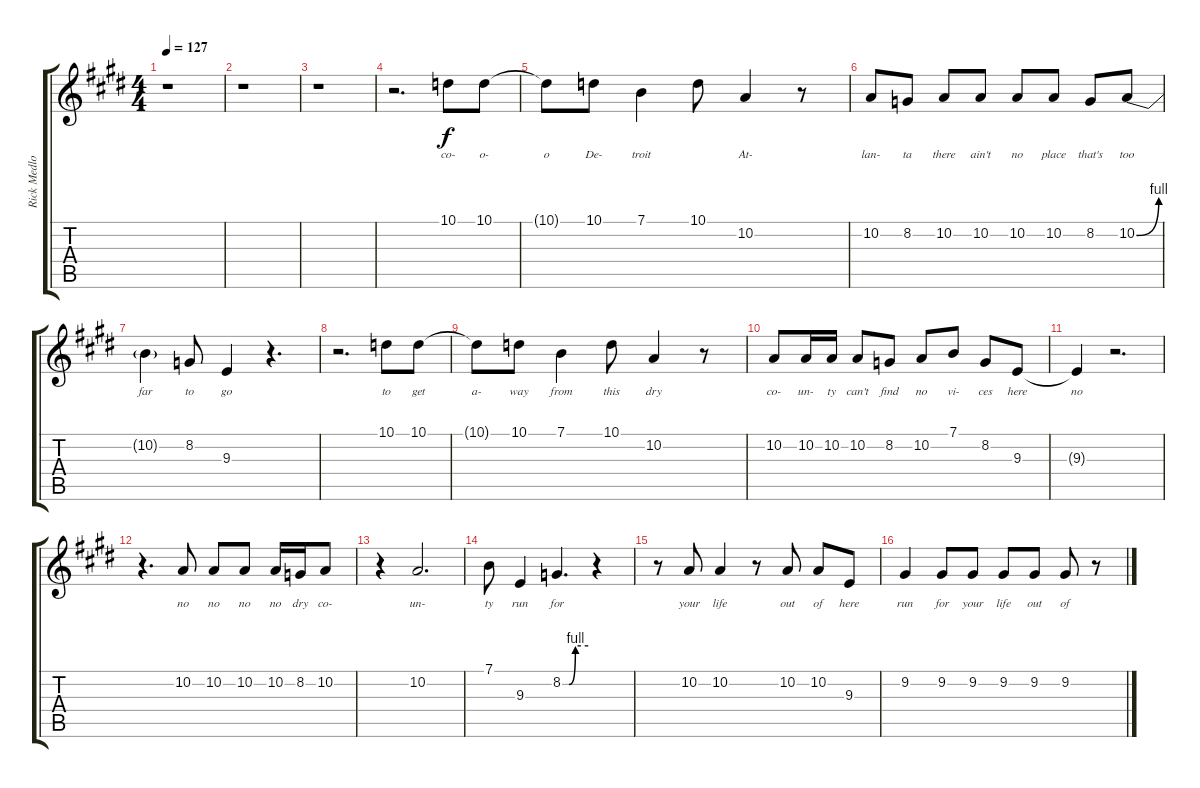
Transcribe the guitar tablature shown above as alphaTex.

\track ("Rick Medlocke Vocals" "Rick Medlo") {instrument violin}
\staff {score tabs}
\tuning (E4 B3 G3 D3 A2 E2) {hide}
\ts (4 4)
\tempo 127
\clef g2
\ks e
r.1{dy f} |
r.1 |
r.1 |
r.2{d} 10.1.8{lyrics (0 "co-") lyrics (1 "") lyrics (2 "") lyrics (3 "") lyrics (4 "")} 10.1.8{lyrics (0 "o-") lyrics (1 "") lyrics (2 "") lyrics (3 "") lyrics (4 "")} |
10.1{t}.8{lyrics (0 "o") lyrics (1 "") lyrics (2 "") lyrics (3 "") lyrics (4 "")} 10.1.8{lyrics (0 "De-") lyrics (1 "") lyrics (2 "") lyrics (3 "") lyrics (4 "")} 7.1.4{lyrics (0 "troit") lyrics (1 "") lyrics (2 "") lyrics (3 "") lyrics (4 "")} 10.1.8{lyrics (0 "") lyrics (1 "") lyrics (2 "") lyrics (3 "") lyrics (4 "")} 10.2.4{lyrics (0 "At-") lyrics (1 "") lyrics (2 "") lyrics (3 "") lyrics (4 "")} r.8 |
10.2.8{lyrics (0 "lan-") lyrics (1 "") lyrics (2 "") lyrics (3 "") lyrics (4 "")} 8.2.8{lyrics (0 "ta") lyrics (1 "") lyrics (2 "") lyrics (3 "") lyrics (4 "")} 10.2.8{lyrics (0 "there") lyrics (1 "") lyrics (2 "") lyrics (3 "") lyrics (4 "")} 10.2.8{lyrics (0 "ain't") lyrics (1 "") lyrics (2 "") lyrics (3 "") lyrics (4 "")} 10.2.8{lyrics (0 "no") lyrics (1 "") lyrics (2 "") lyrics (3 "") lyrics (4 "")} 10.2.8{lyrics (0 "place") lyrics (1 "") lyrics (2 "") lyrics (3 "") lyrics (4 "")} 8.2.8{lyrics (0 "that's") lyrics (1 "") lyrics (2 "") lyrics (3 "") lyrics (4 "")} 10.2{be (bend 0 0 60 4)}.8{lyrics (0 "too") lyrics (1 "") lyrics (2 "") lyrics (3 "") lyrics (4 "")} |
10.2{t}.4{lyrics (0 "far") lyrics (1 "") lyrics (2 "") lyrics (3 "") lyrics (4 "")} 8.2.8{lyrics (0 "to") lyrics (1 "") lyrics (2 "") lyrics (3 "") lyrics (4 "")} 9.3.4{lyrics (0 "go") lyrics (1 "") lyrics (2 "") lyrics (3 "") lyrics (4 "")} r.4{d} |
r.2{d} 10.1.8{lyrics (0 "to") lyrics (1 "") lyrics (2 "") lyrics (3 "") lyrics (4 "")} 10.1.8{lyrics (0 "get") lyrics (1 "") lyrics (2 "") lyrics (3 "") lyrics (4 "")} |
10.1{t}.8{lyrics (0 "a-") lyrics (1 "") lyrics (2 "") lyrics (3 "") lyrics (4 "")} 10.1.8{lyrics (0 "way") lyrics (1 "") lyrics (2 "") lyrics (3 "") lyrics (4 "")} 7.1.4{lyrics (0 "from") lyrics (1 "") lyrics (2 "") lyrics (3 "") lyrics (4 "")} 10.1.8{lyrics (0 "this") lyrics (1 "") lyrics (2 "") lyrics (3 "") lyrics (4 "")} 10.2.4{lyrics (0 "dry") lyrics (1 "") lyrics (2 "") lyrics (3 "") lyrics (4 "")} r.8 |
10.2.8{lyrics (0 "co-") lyrics (1 "") lyrics (2 "") lyrics (3 "") lyrics (4 "")} 10.2.16{lyrics (0 "un-") lyrics (1 "") lyrics (2 "") lyrics (3 "") lyrics (4 "")} 10.2.16{lyrics (0 "ty") lyrics (1 "") lyrics (2 "") lyrics (3 "") lyrics (4 "")} 10.2.8{lyrics (0 "can't") lyrics (1 "") lyrics (2 "") lyrics (3 "") lyrics (4 "")} 8.2.8{lyrics (0 "find") lyrics (1 "") lyrics (2 "") lyrics (3 "") lyrics (4 "")} 10.2.8{lyrics (0 "no") lyrics (1 "") lyrics (2 "") lyrics (3 "") lyrics (4 "")} 7.1.8{lyrics (0 "vi-") lyrics (1 "") lyrics (2 "") lyrics (3 "") lyrics (4 "")} 8.2.8{lyrics (0 "ces") lyrics (1 "") lyrics (2 "") lyrics (3 "") lyrics (4 "")} 9.3.8{lyrics (0 "here") lyrics (1 "") lyrics (2 "") lyrics (3 "") lyrics (4 "")} |
9.3{t}.4{lyrics (0 "no") lyrics (1 "") lyrics (2 "") lyrics (3 "") lyrics (4 "")} r.2{d} |
r.4{d} 10.2.8{lyrics (0 "no") lyrics (1 "") lyrics (2 "") lyrics (3 "") lyrics (4 "")} 10.2.8{lyrics (0 "no") lyrics (1 "") lyrics (2 "") lyrics (3 "") lyrics (4 "")} 10.2.8{lyrics (0 "no") lyrics (1 "") lyrics (2 "") lyrics (3 "") lyrics (4 "")} 10.2.16{lyrics (0 "no") lyrics (1 "") lyrics (2 "") lyrics (3 "") lyrics (4 "")} 8.2.16{lyrics (0 "dry") lyrics (1 "") lyrics (2 "") lyrics (3 "") lyrics (4 "")} 10.2.8{lyrics (0 "co-") lyrics (1 "") lyrics (2 "") lyrics (3 "") lyrics (4 "")} |
r.4 10.2.2{d lyrics (0 "un-") lyrics (1 "") lyrics (2 "") lyrics (3 "") lyrics (4 "")} |
7.1.8{lyrics (0 "ty") lyrics (1 "") lyrics (2 "") lyrics (3 "") lyrics (4 "")} 9.3.4{lyrics (0 "run") lyrics (1 "") lyrics (2 "") lyrics (3 "") lyrics (4 "")} 8.2{be (custom 0 0 15 0 30 4 60 4)}.4{d lyrics (0 "for") lyrics (1 "") lyrics (2 "") lyrics (3 "") lyrics (4 "")} r.4 |
r.8 10.2.8{lyrics (0 "your") lyrics (1 "") lyrics (2 "") lyrics (3 "") lyrics (4 "")} 10.2.4{lyrics (0 "life") lyrics (1 "") lyrics (2 "") lyrics (3 "") lyrics (4 "")} r.8 10.2.8{lyrics (0 "out") lyrics (1 "") lyrics (2 "") lyrics (3 "") lyrics (4 "")} 10.2.8{lyrics (0 "of") lyrics (1 "") lyrics (2 "") lyrics (3 "") lyrics (4 "")} 9.3.8{lyrics (0 "here") lyrics (1 "") lyrics (2 "") lyrics (3 "") lyrics (4 "")} |
9.2.4{lyrics (0 "run") lyrics (1 "") lyrics (2 "") lyrics (3 "") lyrics (4 "")} 9.2.8{lyrics (0 "for") lyrics (1 "") lyrics (2 "") lyrics (3 "") lyrics (4 "")} 9.2.8{lyrics (0 "your") lyrics (1 "") lyrics (2 "") lyrics (3 "") lyrics (4 "")} 9.2.8{lyrics (0 "life") lyrics (1 "") lyrics (2 "") lyrics (3 "") lyrics (4 "")} 9.2.8{lyrics (0 "out") lyrics (1 "") lyrics (2 "") lyrics (3 "") lyrics (4 "")} 9.2.8{lyrics (0 "of") lyrics (1 "") lyrics (2 "") lyrics (3 "") lyrics (4 "")} r.8
